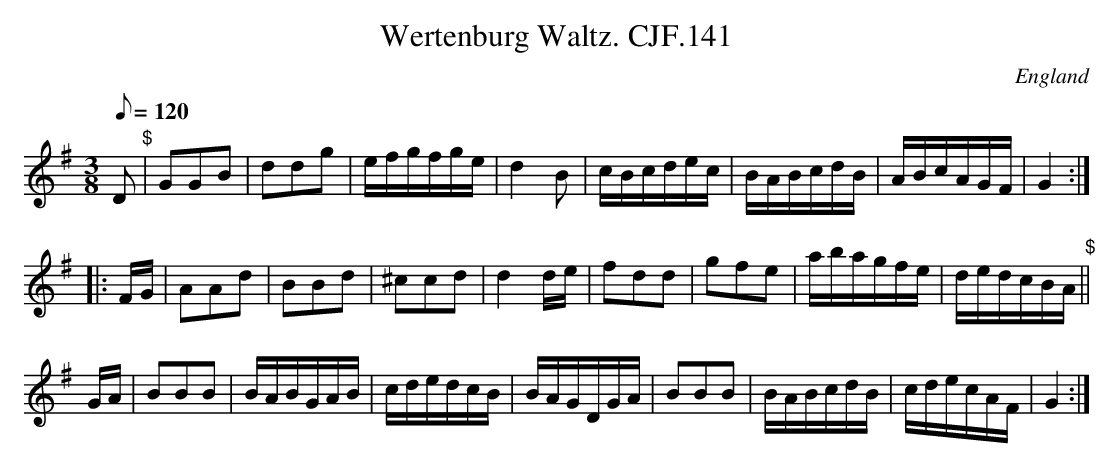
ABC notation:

X:1
T:Wertenburg Waltz. CJF.141
L:1/16
M:3/8
O:England
Q:1/8=120
K:G
D2"$"|G2G2B2|d2d2g2|efgfge|d4B2|\
cBcdec|BABcdB|ABcAGF|G4:|!
|:FG|A2A2d2|B2B2d2|^c2c2d2|d4de|\
f2d2d2|g2f2e2|abagfe|dedcBA"$"||!
GA|B2B2B2|BABGAB|cdedcB|BAGDGA|\
B2B2B2|BABcdB|cdecAF|G4:|
